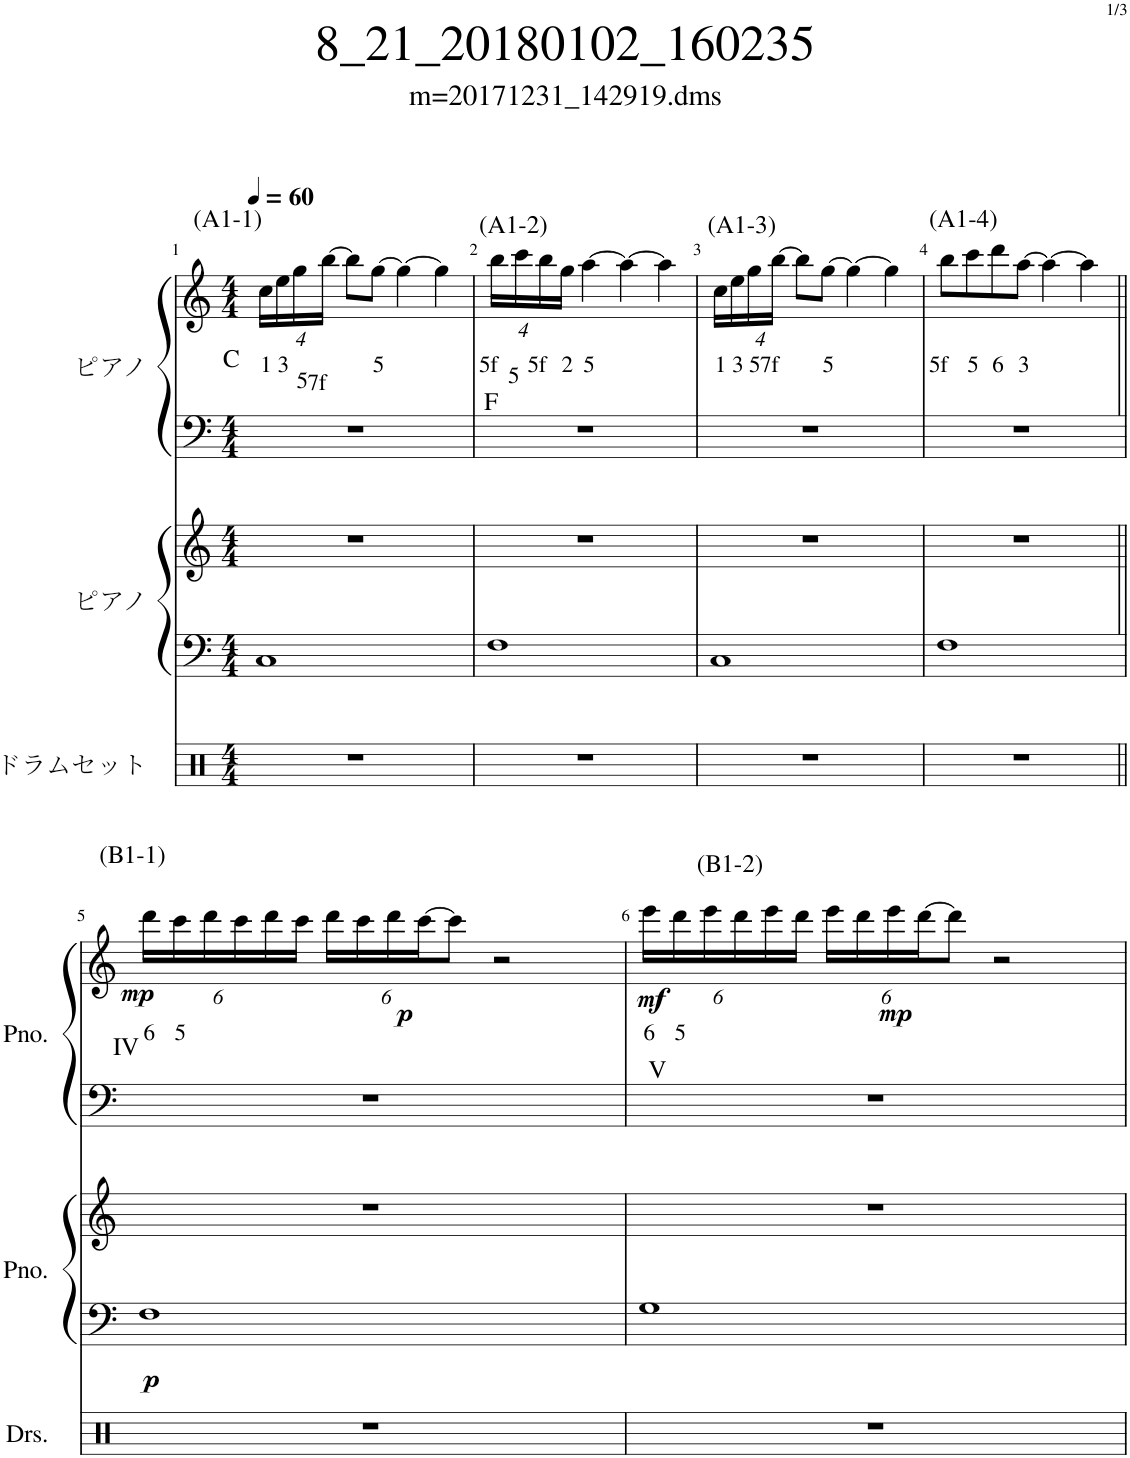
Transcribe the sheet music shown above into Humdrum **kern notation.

**kern	**kern	**kern	**dynam	**kern	**kern	**text	**dynam	**harte
*part3	*part2	*part2	*part2	*part1	*part1	*part1	*part1	*part1
*staff5	*staff4	*staff3	*staff3/4	*staff2	*staff1	*staff1	*staff1/2	*
*I"ドラムセット	*I"ピアノ	*	*	*I"ピアノ	*	*	*	*
*clefX	*clefF4	*clefG2	*	*clefF4	*clefG2	*	*	*
*k[]	*k[]	*k[]	*	*k[]	*k[]	*	*	*
*M4/4	*M4/4	*M4/4	*	*M4/4	*M4/4	*	*	*
*MM60	*MM60	*MM60	*	*MM60	*MM60	*	*	*
=1	=1	=1	=1	=1	=1	=1	=1	=1
!	!	!	!	!	!LO:TX:a:t=(A1-1)	!	!	!
!	!	!	!	!	!	!LO:LY:b	!	!
1r	1C	1r	.	1r	16cc\LL	1	.	C:maj
!	!	!	!	!	!	!LO:LY:b	!	!
.	.	.	.	.	16ee\	3	.	.
!	!	!	!	!	!	!LO:LY:b	!	!
.	.	.	.	.	16gg\	5	.	.
!	!	!	!	!	!	!LO:LY:b	!	!
.	.	.	.	.	[16bb\JJ	7f	.	.
.	.	.	.	.	8bb\L]	.	.	.
!	!	!	!	!	!	!LO:LY:b	!	!
.	.	.	.	.	[8gg\J	5	.	.
.	.	.	.	.	4gg\_	.	.	.
.	.	.	.	.	4gg\]	.	.	.
=2	=2	=2	=2	=2	=2	=2	=2	=2
!	!	!	!	!	!LO:TX:a:t=(A1-2)	!	!	!
!	!	!	!	!	!	!LO:LY:b	!	!
1r	1F	1r	.	1r	16bb\LL	5f	.	F:maj
!	!	!	!	!	!	!LO:LY:b	!	!
.	.	.	.	.	16ccc\	5	.	.
!	!	!	!	!	!	!LO:LY:b	!	!
.	.	.	.	.	16bb\	5f	.	.
!	!	!	!	!	!	!LO:LY:b	!	!
.	.	.	.	.	16gg\JJ	2	.	.
!	!	!	!	!	!	!LO:LY:b	!	!
.	.	.	.	.	[4aa\	5	.	.
.	.	.	.	.	4aa\_	.	.	.
.	.	.	.	.	4aa\]	.	.	.
=3	=3	=3	=3	=3	=3	=3	=3	=3
!	!	!	!	!	!LO:TX:a:t=(A1-3)	!	!	!
!	!	!	!	!	!	!LO:LY:b	!	!
1r	1C	1r	.	1r	16cc\LL	1	.	.
!	!	!	!	!	!	!LO:LY:b	!	!
.	.	.	.	.	16ee\	3	.	.
!	!	!	!	!	!	!LO:LY:b	!	!
.	.	.	.	.	16gg\	5	.	.
!	!	!	!	!	!	!LO:LY:b	!	!
.	.	.	.	.	[16bb\JJ	7f	.	.
.	.	.	.	.	8bb\L]	.	.	.
!	!	!	!	!	!	!LO:LY:b	!	!
.	.	.	.	.	[8gg\J	5	.	.
.	.	.	.	.	4gg\_	.	.	.
.	.	.	.	.	4gg\]	.	.	.
=4	=4	=4	=4	=4	=4	=4	=4	=4
!	!	!	!	!	!LO:TX:a:t=(A1-4)	!	!	!
!	!	!	!	!	!	!LO:LY:b	!	!
1r	1F	1r	.	1r	8bb\L	5f	.	.
!	!	!	!	!	!	!LO:LY:b	!	!
.	.	.	.	.	8ccc\	5	.	.
!	!	!	!	!	!	!LO:LY:b	!	!
.	.	.	.	.	8ddd\	6	.	.
!	!	!	!	!	!	!LO:LY:b	!	!
.	.	.	.	.	[8aa\J	3	.	.
.	.	.	.	.	4aa\_	.	.	.
.	.	.	.	.	4aa\]	.	.	.
!!LO:LB:g=z
=5||	=5||	=5||	=5||	=5||	=5||	=5||	=5||	=5||
*	*	*	*	*	*Xbrackettup	*	*	*
!	!	!	!	!	!LO:TX:a:t=(B1-1)	!	!	!
!	!	!	!LO:DY:b=2	!	!	!LO:LY:b	!LO:DY:b	!LO:H:kt=Ⅳ
1r	1F	1r	p	1r	24ddd\LL	6	mp	N
!	!	!	!	!	!	!LO:LY:b	!	!
.	.	.	.	.	24ccc\	5	.	.
.	.	.	.	.	24ddd\	.	.	.
.	.	.	.	.	24ccc\	.	.	.
.	.	.	.	.	24ddd\	.	.	.
.	.	.	.	.	24ccc\JJ	.	.	.
.	.	.	.	.	24ddd\LL	.	.	.
.	.	.	.	.	24ccc\	.	.	.
!	!	!	!	!	!	!	!LO:DY:b	!
.	.	.	.	.	24ddd\	.	p	.
.	.	.	.	.	[24ccc\J	.	.	.
.	.	.	.	.	12ccc\J]	.	.	.
.	.	.	.	.	2r	.	.	.
=6	=6	=6	=6	=6	=6	=6	=6	=6
!	!	!	!	!	!LO:TX:a:t=(B1-2)	!	!	!
!	!	!	!	!	!	!LO:LY:b	!LO:DY:b	!LO:H:kt=V
1r	1G	1r	.	1r	24eee\LL	6	mf	N
!	!	!	!	!	!	!LO:LY:b	!	!
.	.	.	.	.	24ddd\	5	.	.
.	.	.	.	.	24eee\	.	.	.
.	.	.	.	.	24ddd\	.	.	.
.	.	.	.	.	24eee\	.	.	.
.	.	.	.	.	24ddd\JJ	.	.	.
.	.	.	.	.	24eee\LL	.	.	.
.	.	.	.	.	24ddd\	.	.	.
!	!	!	!	!	!	!	!LO:DY:b	!
.	.	.	.	.	24eee\	.	mp	.
.	.	.	.	.	[24ddd\J	.	.	.
.	.	.	.	.	12ddd\J]	.	.	.
.	.	.	.	.	2r	.	.	.
=	=	=	=	=	=	=	=	=
*-	*-	*-	*-	*-	*-	*-	*-	*-
